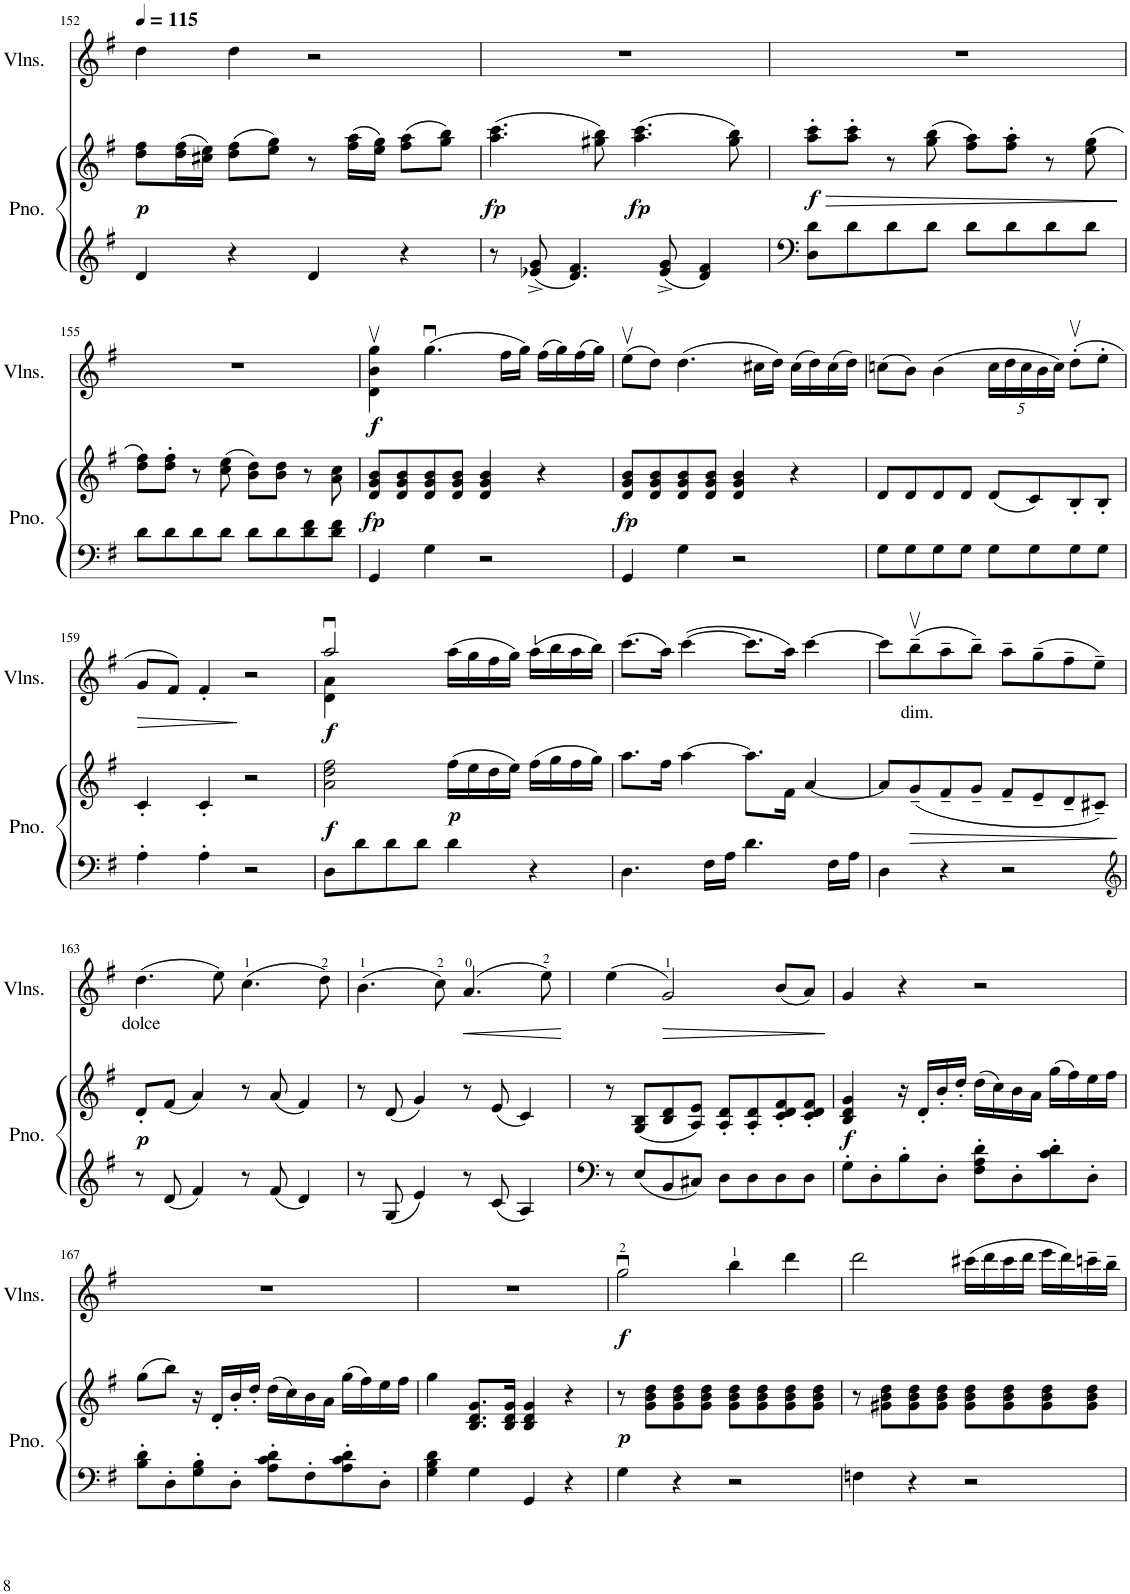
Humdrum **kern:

**kern	**kern	**dynam	**kern	**text	**dynam
*part2	*part2	*part2	*part1	*part1	*part1
*staff3	*staff2	*staff2/3	*staff1	*staff1	*staff1
*I"피아노	*	*	*I"바이올린	*	*
!!LO:PB:g=z
*clefF4	*clefG2	*	*clefG2	*	*
*k[f#]	*k[f#]	*	*k[f#]	*	*
*M4/4	*M4/4	*	*M4/4	*	*
*met(c)	*met(c)	*	*met(c)	*	*
*MM115	*MM115	*	*MM115	*	*
=152	=152	=152	=152	=152	=152
!	!	!LO:DY:b	!	!	!
4d/	8dd\ 8ff#\L	p	4dd\	.	.
.	(16dd\ 16ff#\L	.	.	.	.
.	16cc#X\ 16ee\JJ)	.	.	.	.
4r	(8dd\ 8ff#\L	.	4dd\	.	.
.	8ee\ 8gg\J)	.	.	.	.
4d/	8r	.	2r	.	.
.	(16ff#\ 16aa\LL	.	.	.	.
.	16ee\ 16gg\JJ)	.	.	.	.
4r	(8ff#\ 8aa\L	.	.	.	.
.	8gg\ 8bb\J)	.	.	.	.
=153	=153	=153	=153	=153	=153
!	!	!LO:DY:b	!	!	!
8r	(4.aa\ 4.ccc\	fp	1r	.	.
8e-X/^ 8g/^	.	.	.	.	.
4.d/ 4.f#/	.	.	.	.	.
.	8gg#X\ 8bb\)	.	.	.	.
!	!	!LO:DY:b	!	!	!
.	(4.aa\ 4.ccc\	fp	.	.	.
8e-/^ 8g/^	.	.	.	.	.
4d/ 4f#/	.	.	.	.	.
.	8gg#\ 8bb\)	.	.	.	.
=154	=154	=154	=154	=154	=154
!	!	!LO:HP:b	!	!	!
!	!	!LO:DY:n=1:b	!	!	!
8D\ 8d\L	8aa\' 8ccc\'L	> f	1r	.	.
8d\	8aa\' 8ccc\'J	.	.	.	.
8d\	8r	.	.	.	.
8d\J	(8gg\ 8bb\	.	.	.	.
8d\L	8ff#\ 8aa\L)	.	.	.	.
8d\	8ff#\' 8aa\'J	.	.	.	.
8d\	8r	.	.	.	.
8d\J	(8ee\ 8gg\	.	.	.	.
!!LO:LB:g=z
=155	=155	=155	=155	=155	=155
8d\L	8dd\ 8ff#\L)	.	1r	.	.
8d\	8dd\' 8ff#\'J	.	.	.	.
8d\	8r	.	.	.	.
8d\J	(8cc\ 8ee\	.	.	.	.
8d\L	8b\ 8dd\L)	.	.	.	.
8d\	8b\ 8dd\J	.	.	.	.
8d\ 8f#\	8r	.	.	.	.
8d\ 8f#\J	8a\ 8cc\	.	.	.	.
=156	=156	=156	=156	=156	=156
!	!	!LO:DY:b	!	!	!LO:DY:b
4GG/	8d/ 8g/ 8b/L	fp	4d\v 4b\v 4gg\v	.	f
.	8d/ 8g/ 8b/	.	.	.	.
4G\	8d/ 8g/ 8b/	.	(4.ggu\	.	.
.	8d/ 8g/ 8b/J	.	.	.	.
2r	4d/ 4g/ 4b/	.	.	.	.
.	.	.	16ff#\LL	.	.
.	.	.	16gg\JJ)	.	.
.	4r	.	(16ff#\LL	.	.
.	.	.	16gg\)	.	.
.	.	.	(16ff#\	.	.
.	.	.	16gg\JJ)	.	.
=157	=157	=157	=157	=157	=157
!	!	!LO:DY:b	!	!	!
4GG/	8d/ 8g/ 8b/L	fp	(8eev\L	.	.
.	8d/ 8g/ 8b/	.	8dd\J)	.	.
4G\	8d/ 8g/ 8b/	.	(4.dd\	.	.
.	8d/ 8g/ 8b/J	.	.	.	.
2r	4d/ 4g/ 4b/	.	.	.	.
.	.	.	16cc#X\LL	.	.
.	.	.	16dd\JJ)	.	.
.	4r	.	(16cc#\LL	.	.
.	.	.	16dd\)	.	.
.	.	.	(16cc#\	.	.
.	.	.	16dd\JJ)	.	.
=158	=158	=158	=158	=158	=158
8G\L	8d/L	.	(8ccn\L	.	.
8G\	8d/	.	8b\J)	.	.
8G\	8d/	.	(4b\	.	.
8G\J	8d/J	.	.	.	.
*	*	*	*Xbrackettup	*	*
8G\L	(8d/L	.	20cc\LL	.	.
.	.	.	20dd\	.	.
.	.	.	20cc\	.	.
8G\	8c/)	.	.	.	.
.	.	.	20b\	.	.
.	.	.	20cc\JJ)	.	.
8G\	8B'/	.	(8ddv'\L	.	.
8G\J	8B'/J	.	8ee'\J	.	.
!!LO:LB:g=z
=159	=159	=159	=159	=159	=159
!	!	!	!	!	!LO:HP:b
4A'\	4c'/	.	8g/L	.	>
.	.	.	8f#/J)	.	.
4A'\	4c'/	.	4f#'/	.	.
2r	2r	.	2r	.	.
=160	=160	=160	=160	=160	=160
*	*	*	*^	*	*
!	!	!LO:DY:b	!	!	!	!LO:DY:b
8D\L	2a\ 2dd\ 2ff#\	f	2aau/	4d\ 4a\	.	f
8d\	.	.	.	.	.	.
8d\	.	.	.	2.ryy	.	.
8d\J	.	.	.	.	.	.
!	!	!LO:DY:b	!	!	!	!
4d\	(16ff#\LL	p	(16aa\LL	.	.	.
.	16ee\	.	16gg\	.	.	.
.	16dd\	.	16ff#\	.	.	.
.	16ee\JJ)	.	16gg\JJ)	.	.	.
4r	(16ff#\LL	.	(16aa\LL	.	.	.
.	16gg\	.	16bb\	.	.	.
.	16ff#\	.	16aa\	.	.	.
.	16gg\JJ)	.	16bb\JJ)	.	.	.
*	*	*	*v	*v	*	*
=161	=161	=161	=161	=161	=161
4.D\	8.aa\L	.	(8.ccc\L	.	.
.	16ff#\Jk	.	16aa\Jk)	.	.
.	[4aa\	.	([4ccc\	.	.
16F#\LL	.	.	.	.	.
16A\JJ	.	.	.	.	.
4.d\	8.aa\L]	.	8.ccc\L]	.	.
.	16f#\Jk	.	16aa\Jk)	.	.
.	[4a/	.	[4ccc\	.	.
16F#\LL	.	.	.	.	.
16A\JJ	.	.	.	.	.
=162	=162	=162	=162	=162	=162
4D\	8a/L]	.	8ccc\L]	.	.
!	!	!	!	!LO:LY:b	!
.	(8g~/	.	(8bbv~\	dim.	.
4r	8f#~/	.	8aa~\	.	.
.	8g~/J	.	8bb~\J)	.	.
2r	8f#~/L	.	8aa~\L	.	.
.	8e~/	.	(8gg~\	.	.
.	8d~/	.	8ff#~\	.	.
.	8c#X~/J)	.	8ee~\J)	.	.
.	.	]	.	.	.
!!LO:LB:g=z
=163	=163	=163	=163	=163	=163
*clefG2	*	*	*	*	*
!	!	!LO:DY:b	!	!LO:LY:b	!
8r	8d'/L	p	(4.dd\	dolce	.
8d/	(8f#/J	.	.	.	.
4f#/	4a/)	.	.	.	.
.	.	.	8ee\)	.	.
8r	8r	.	(4.cc\	.	.
8f#/	(8a/	.	.	.	.
4d/	4f#/)	.	.	.	.
.	.	.	8dd\)	.	.
=164	=164	=164	=164	=164	=164
8r	8r	.	(4.b\	.	.
8G/	(8d/	.	.	.	.
4e/	4g/)	.	.	.	.
.	.	.	8cc\)	.	.
!	!	!	!	!	!LO:HP:b
8r	8r	.	(4.a/	.	<
8c/	(8e/	.	.	.	.
4A/	4c/)	.	.	.	.
.	.	.	8ee\)	.	.
.	.	.	.	.	]
=165	=165	=165	=165	=165	=165
8r	8r	.	(4ee\	.	.
8E/L	(8G/ 8B/L	.	.	.	.
8BB/	8B/ 8d/	.	2g/)	.	.
8C#X/J	8A/ 8e/J)	.	.	.	.
8D\L	8A/' 8d/'L	.	.	.	.
8D\	8A/' 8d/'	.	.	.	.
8D\	8c/' 8d/' 8f#/'	.	(8b/L	.	.
8D\J	8c/' 8d/' 8f#/'J	.	8a/J)	.	.
.	.	.	.	.	[
=166	=166	=166	=166	=166	=166
!	!	!LO:DY:b	!	!	!
8G'\L	4B/ 4d/ 4g/	f	4g/	.	.
8D'\	.	.	.	.	.
8B'\	16r	.	4r	.	.
.	16d'/LL	.	.	.	.
8D'\J	16b'/	.	.	.	.
.	16dd'/JJ	.	.	.	.
8F#\' 8A\' 8d\'L	(16dd\LL	.	2r	.	.
.	16cc\)	.	.	.	.
8D'\	16b\	.	.	.	.
.	16a\JJ	.	.	.	.
8c\' 8d\'	(16gg\LL	.	.	.	.
.	16ff#\)	.	.	.	.
8D'\J	16ee\	.	.	.	.
.	16ff#\JJ	.	.	.	.
!!LO:LB:g=z
=167	=167	=167	=167	=167	=167
8B\' 8d\'L	(8gg\L	.	1r	.	.
8D'\	8bb\J)	.	.	.	.
8G\' 8B\'	16r	.	.	.	.
.	16d'/LL	.	.	.	.
8D'\J	16b'/	.	.	.	.
.	16dd'/JJ	.	.	.	.
8A\' 8c\' 8d\'L	(16dd\LL	.	.	.	.
.	16cc\)	.	.	.	.
8F#'\	16b\	.	.	.	.
.	16a\JJ	.	.	.	.
8A\' 8c\' 8d\'	(16gg\LL	.	.	.	.
.	16ff#\)	.	.	.	.
8D'\J	16ee\	.	.	.	.
.	16ff#\JJ	.	.	.	.
=168	=168	=168	=168	=168	=168
4G\ 4B\ 4d\	4gg\	.	1r	.	.
4G\	8.B/ 8.d/ 8.g/L	.	.	.	.
.	16B/ 16d/ 16g/Jk	.	.	.	.
4GG/	4B/ 4d/ 4g/	.	.	.	.
4r	4r	.	.	.	.
=169	=169	=169	=169	=169	=169
!	!	!LO:DY:b	!	!	!LO:DY:b
4G\	8r	p	2ggu\	.	f
.	8g\ 8b\ 8dd\L	.	.	.	.
4r	8g\ 8b\ 8dd\	.	.	.	.
.	8g\ 8b\ 8dd\J	.	.	.	.
2r	8g\ 8b\ 8dd\L	.	4bb\	.	.
.	8g\ 8b\ 8dd\	.	.	.	.
.	8g\ 8b\ 8dd\	.	4ddd\	.	.
.	8g\ 8b\ 8dd\J	.	.	.	.
=170	=170	=170	=170	=170	=170
4Fn\	8r	.	2ddd\	.	.
.	8g#X\ 8b\ 8dd\L	.	.	.	.
4r	8g#\ 8b\ 8dd\	.	.	.	.
.	8g#\ 8b\ 8dd\J	.	.	.	.
2r	8g#\ 8b\ 8dd\L	.	(16ccc#X\LL	.	.
.	.	.	16ddd\	.	.
.	8g#\ 8b\ 8dd\	.	16ccc#\	.	.
.	.	.	16ddd\JJ	.	.
.	8g#\ 8b\ 8dd\	.	16eee\LL	.	.
.	.	.	16ddd\)	.	.
.	8g#\ 8b\ 8dd\J	.	16cccn~\	.	.
.	.	.	16bb~\JJ	.	.
=	=	=	=	=	=
*-	*-	*-	*-	*-	*-
